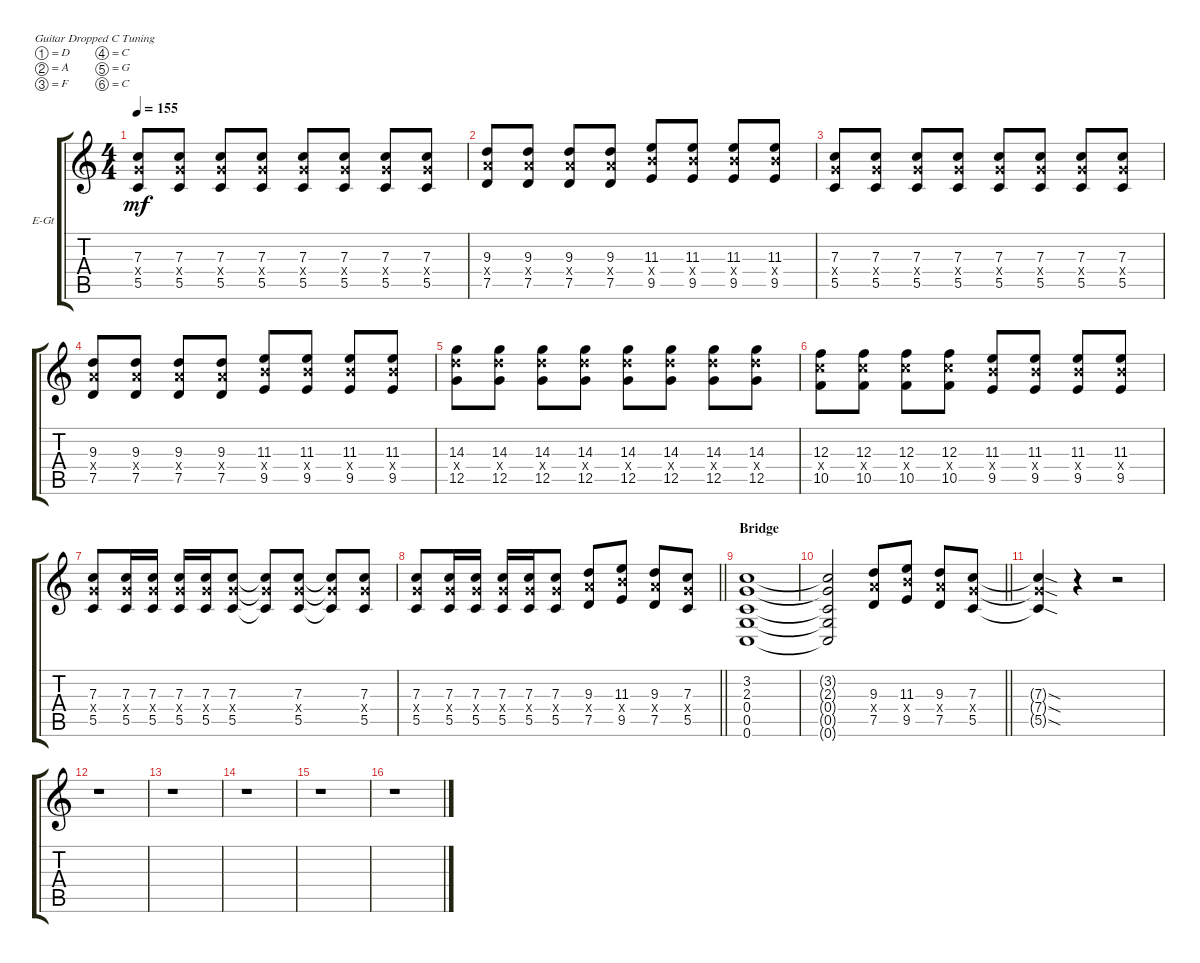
\defaultSystemsLayout 4
\bracketExtendMode groupsimilarinstruments
\firstSystemTrackNameOrientation horizontal
\otherSystemsTrackNameOrientation horizontal
\track ("Guitar 1" "E-Gt") {instrument overdrivenguitar}
\staff {score tabs}
\tuning (D4 A3 F3 C3 G2 C2)
\ts (4 4)
\tempo 155
\clef g2
\ks c
(5.5 7.4{x} 7.3).8{dy mf} (5.5 7.4{x} 7.3).8 (5.5 7.4{x} 7.3).8 (5.5 7.4{x} 7.3).8 (5.5 7.4{x} 7.3).8 (5.5 7.4{x} 7.3).8 (5.5 7.4{x} 7.3).8 (5.5 7.4{x} 7.3).8 |
(7.5 9.4{x} 9.3).8 (7.5 9.4{x} 9.3).8 (7.5 9.4{x} 9.3).8 (7.5 9.4{x} 9.3).8 (9.5 11.4{x} 11.3).8 (9.5 11.4{x} 11.3).8 (9.5 11.4{x} 11.3).8 (9.5 11.4{x} 11.3).8 |
(5.5 7.4{x} 7.3).8 (5.5 7.4{x} 7.3).8 (5.5 7.4{x} 7.3).8 (5.5 7.4{x} 7.3).8 (5.5 7.4{x} 7.3).8 (5.5 7.4{x} 7.3).8 (5.5 7.4{x} 7.3).8 (5.5 7.4{x} 7.3).8 |
(7.5 9.4{x} 9.3).8 (7.5 9.4{x} 9.3).8 (7.5 9.4{x} 9.3).8 (7.5 9.4{x} 9.3).8 (9.5 11.4{x} 11.3).8 (9.5 11.4{x} 11.3).8 (9.5 11.4{x} 11.3).8 (9.5 11.4{x} 11.3).8 |
(14.3 14.4{x} 12.5).8 (14.3 14.4{x} 12.5).8 (14.3 14.4{x} 12.5).8 (14.3 14.4{x} 12.5).8 (14.3 14.4{x} 12.5).8 (14.3 14.4{x} 12.5).8 (14.3 14.4{x} 12.5).8 (14.3 14.4{x} 12.5).8 |
(12.3 12.4{x} 10.5).8 (12.3 12.4{x} 10.5).8 (12.3 12.4{x} 10.5).8 (12.3 12.4{x} 10.5).8 (9.5 11.4{x} 11.3).8 (9.5 11.4{x} 11.3).8 (9.5 11.4{x} 11.3).8 (9.5 11.4{x} 11.3).8 |
(5.5 7.4{x} 7.3).8 (5.5 7.4{x} 7.3).16 (5.5 7.4{x} 7.3).16 (5.5 7.4{x} 7.3).16 (5.5 7.4{x} 7.3).16 (5.5 7.4{x} 7.3).8 (5.5{t} 7.4{x t} 7.3{t}).8 (5.5 7.4{x} 7.3).8 (5.5{t} 7.4{x t} 7.3{t}).8 (5.5 7.4{x} 7.3).8 |
\barLineRight lightlight
(5.5 7.4{x} 7.3).8 (5.5 7.4{x} 7.3).16 (5.5 7.4{x} 7.3).16 (5.5 7.4{x} 7.3).16 (5.5 7.4{x} 7.3).16 (5.5 7.4{x} 7.3).8 (7.5 9.4{x} 9.3).8 (9.5 11.4{x} 11.3).8 (7.5 9.4{x} 9.3).8 (5.5 7.4{x} 7.3).8 |
\section ("" "Bridge")
(0.6 0.5 0.4 2.3 3.2).1 |
\barLineRight lightlight
(0.6{t} 0.5{t} 0.4{t} 2.3{t} 3.2{t}).2 (7.5 9.4{x} 9.3).8 (9.5 11.4{x} 11.3).8 (7.5 9.4{x} 9.3).8 (5.5 7.4{x} 7.3).8 |
(5.5{sod t} 7.4{sod x t} 7.3{sod t}).4 r.4 r.2 |
r.1 |
r.1 |
r.1 |
r.1 |
r.1
